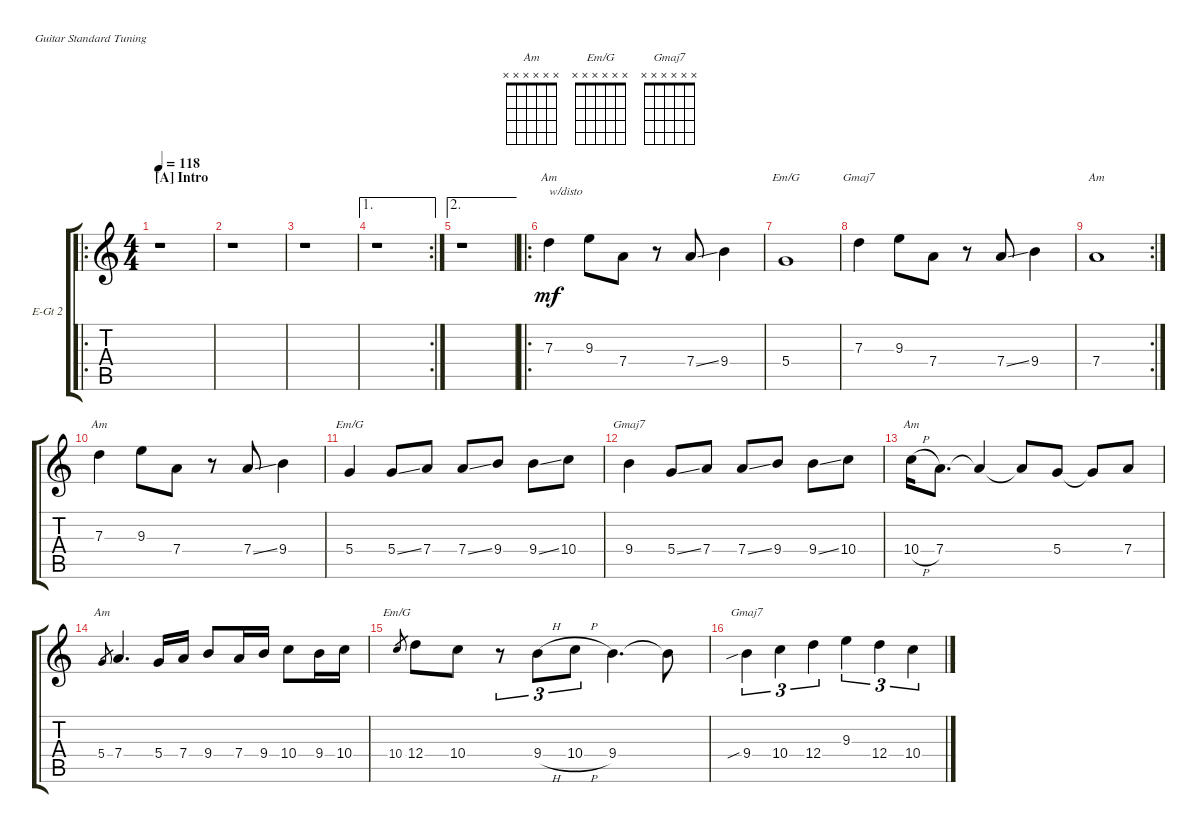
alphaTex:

\bracketExtendMode groupsimilarinstruments
\firstSystemTrackNameOrientation horizontal
\otherSystemsTrackNameOrientation horizontal
\track ("Guitar 2 (Kirk Hammett)" "E-Gt 2") {instrument distortionguitar}
\staff {score tabs}
\tuning (E4 B3 G3 D3 A2 E2)
\chord ("Am" x x x x x x)
\chord ("Em/G" x x x x x x)
\chord ("Gmaj7" x x x x x x)
\ro
\ts (4 4)
\section ("A" "Intro")
\tempo 118
\clef g2
\ks c
r.1{dy mf instrument distortionguitar} |
r.1 |
r.1 |
\ae 1
\rc 2
r.1 |
\ae 2
r.1 |
\ro
7.3.4{ch "Am" txt "w/disto"} 9.3.8 7.4.8 r.8 7.4{ss}.8 9.4.4 |
5.4.1{ch "Em/G"} |
7.3.4{ch "Gmaj7"} 9.3.8 7.4.8 r.8 7.4{ss}.8 9.4.4 |
\rc 2
7.4.1{ch "Am"} |
7.3.4{ch "Am"} 9.3.8 7.4.8 r.8 7.4{ss}.8 9.4.4 |
5.4.4{ch "Em/G"} 5.4{ss}.8 7.4.8 7.4{ss}.8 9.4.8 9.4{ss}.8 10.4.8 |
9.4.4{ch "Gmaj7"} 5.4{ss}.8 7.4.8 7.4{ss}.8 9.4.8 9.4{ss}.8 10.4.8 |
10.4{h}.16{ch "Am"} 7.4.8{d} 7.4{t}.4 7.4{t}.8 5.4.8 5.4{t}.8 7.4.8 |
5.4.8{ch "Am" gr} 7.4.4{d} 5.4.16 7.4.16 9.4.8 7.4.16 9.4.16 10.4.8 9.4.16 10.4.16 |
10.4.8{ch "Em/G" gr} 12.4.8 10.4.8 r.8{tu (3 2)} 9.4{h}.8{tu (3 2)} 10.4{h}.8{tu (3 2)} 9.4.4{d} 9.4{t}.8 |
9.4{sib}.4{tu (3 2) ch "Gmaj7"} 10.4.4{tu (3 2)} 12.4.4{tu (3 2)} 9.3.4{tu (3 2)} 12.4.4{tu (3 2)} 10.4.4{tu (3 2)}
